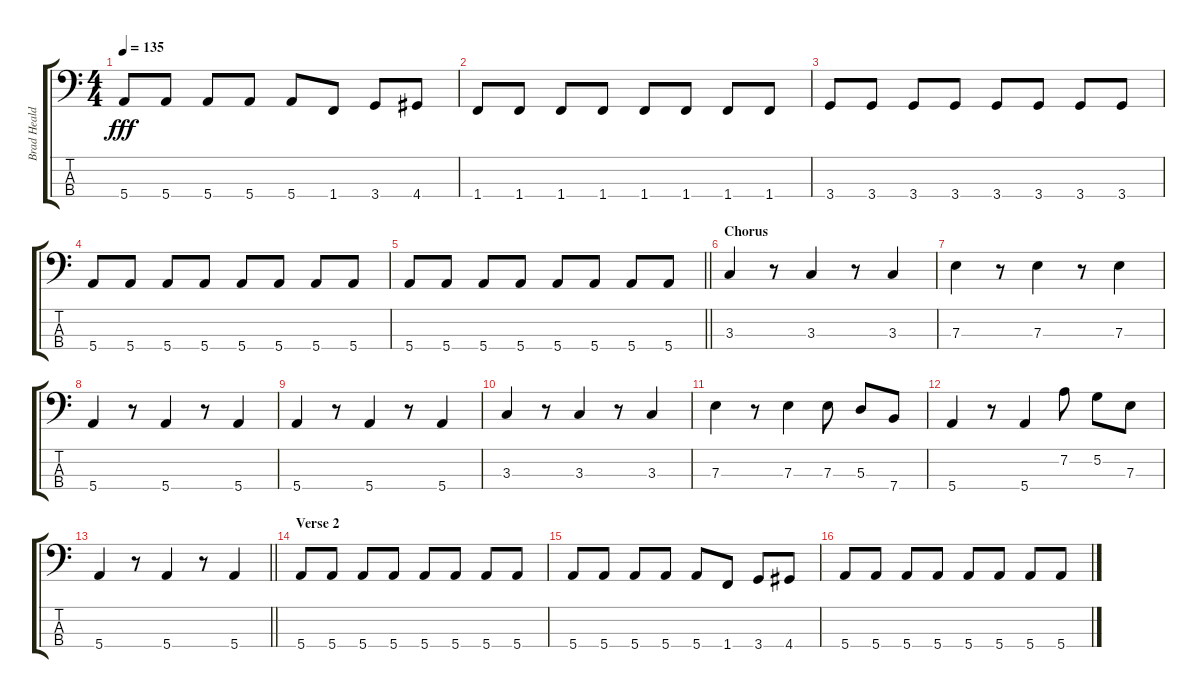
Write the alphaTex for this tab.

\track ("Brad Heald (Bass Track)" "Brad Heald") {instrument electricbasspick}
\staff {score tabs}
\tuning (G2 D2 A1 E1) {hide}
\ts (4 4)
\tempo 135
\clef f4
\ks c
5.4.8{dy fff} 5.4.8 5.4.8 5.4.8 5.4.8 1.4.8 3.4.8 4.4.8 |
1.4.8 1.4.8 1.4.8 1.4.8 1.4.8 1.4.8 1.4.8 1.4.8 |
3.4.8 3.4.8 3.4.8 3.4.8 3.4.8 3.4.8 3.4.8 3.4.8 |
5.4.8 5.4.8 5.4.8 5.4.8 5.4.8 5.4.8 5.4.8 5.4.8 |
\barLineRight lightlight
5.4.8 5.4.8 5.4.8 5.4.8 5.4.8 5.4.8 5.4.8 5.4.8 |
\section ("" "Chorus")
3.3.4 r.8 3.3.4 r.8 3.3.4 |
7.3.4 r.8 7.3.4 r.8 7.3.4 |
5.4.4 r.8 5.4.4 r.8 5.4.4 |
5.4.4 r.8 5.4.4 r.8 5.4.4 |
3.3.4 r.8 3.3.4 r.8 3.3.4 |
7.3.4 r.8 7.3.4 7.3.8 5.3.8 7.4.8 |
5.4.4 r.8 5.4.4 7.2.8 5.2.8 7.3.8 |
\barLineRight lightlight
5.4.4 r.8 5.4.4 r.8 5.4.4 |
\section ("" "Verse 2")
5.4.8 5.4.8 5.4.8 5.4.8 5.4.8 5.4.8 5.4.8 5.4.8 |
5.4.8 5.4.8 5.4.8 5.4.8 5.4.8 1.4.8 3.4.8 4.4.8 |
5.4.8 5.4.8 5.4.8 5.4.8 5.4.8 5.4.8 5.4.8 5.4.8
